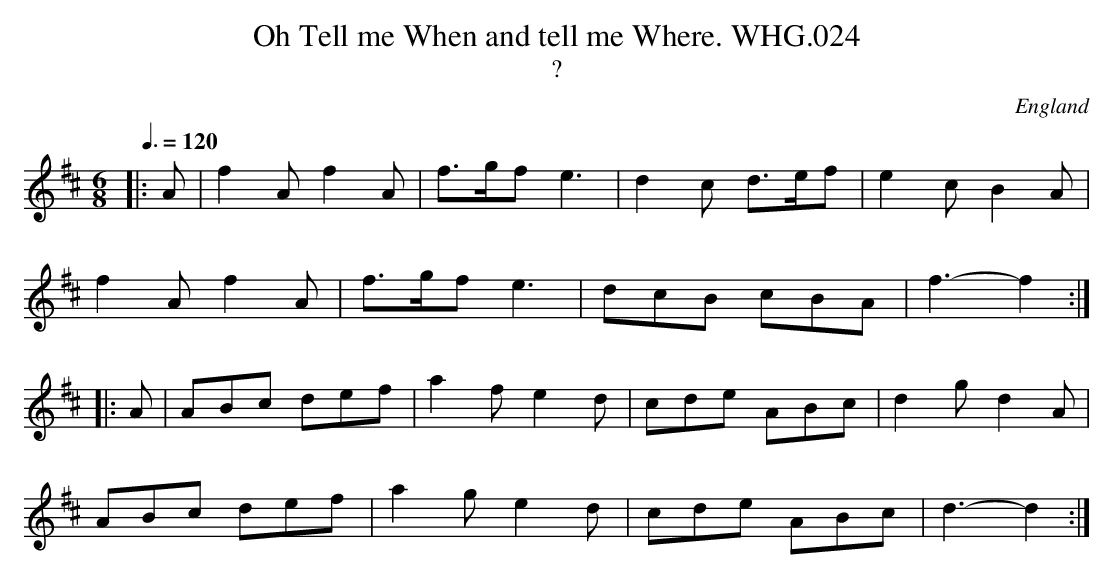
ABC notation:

X:1
T:Oh Tell me When and tell me Where. WHG.024
T:?
O:England
M:6/8
L:1/8
Q:3/8=120
K:D major
|:A|f2A f2A|f>gf e3|d2c d>ef|e2c B2A|
f2A f2A|f>gf e3|dcB cBA|f3-f2:|
|:A|ABc def|a2f e2d|cde ABc|d2g d2A|
ABc def|a2g e2d|cde ABc|d3-d2:|
